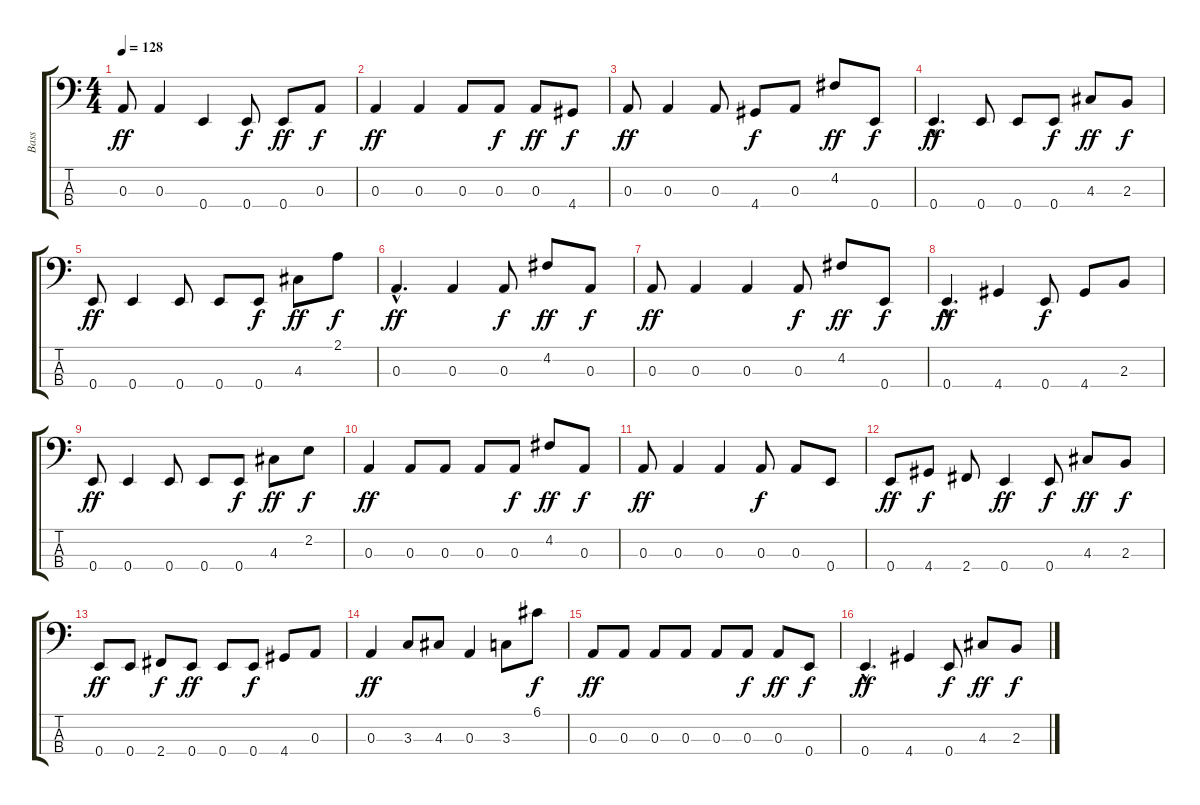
\track ("Bass" "Bass") {instrument electricbasspick}
\staff {score tabs}
\tuning (G2 D2 A1 E1) {hide}
\ts (4 4)
\tempo 128
\clef f4
\ks c
0.3.8{dy ff} 0.3.4 0.4.4 0.4.8{dy f} 0.4.8{dy ff} 0.3.8{dy f} |
0.3.4{dy ff} 0.3.4 0.3.8 0.3.8{dy f} 0.3.8{dy ff} 4.4.8{dy f} |
0.3.8{dy ff} 0.3.4 0.3.8 4.4.8{dy f} 0.3.8 4.2.8{dy ff} 0.4.8{dy f} |
0.4{hac}.4{d dy ff} 0.4.8 0.4.8 0.4.8{dy f} 4.3.8{dy ff} 2.3.8{dy f} |
0.4.8{dy ff} 0.4.4 0.4.8 0.4.8 0.4.8{dy f} 4.3.8{dy ff} 2.1.8{dy f} |
0.3{hac}.4{d dy ff} 0.3.4 0.3.8{dy f} 4.2.8{dy ff} 0.3.8{dy f} |
0.3.8{dy ff} 0.3.4 0.3.4 0.3.8{dy f} 4.2.8{dy ff} 0.4.8{dy f} |
0.4{hac}.4{d dy ff} 4.4.4 0.4.8{dy f} 4.4.8 2.3.8 |
0.4.8{dy ff} 0.4.4 0.4.8 0.4.8 0.4.8{dy f} 4.3.8{dy ff} 2.2.8{dy f} |
0.3.4{dy ff} 0.3.8 0.3.8 0.3.8 0.3.8{dy f} 4.2.8{dy ff} 0.3.8{dy f} |
0.3.8{dy ff} 0.3.4 0.3.4 0.3.8{dy f} 0.3.8 0.4.8 |
0.4.8{dy ff} 4.4.8{dy f} 2.4.8 0.4.4{dy ff} 0.4.8{dy f} 4.3.8{dy ff} 2.3.8{dy f} |
0.4.8{dy ff} 0.4.8 2.4.8{dy f} 0.4.8{dy ff} 0.4.8 0.4.8{dy f} 4.4.8 0.3.8 |
0.3.4{dy ff} 3.3.8 4.3.8 0.3.4 3.3.8 6.1.8{dy f} |
0.3.8{dy ff} 0.3.8 0.3.8 0.3.8 0.3.8 0.3.8{dy f} 0.3.8{dy ff} 0.4.8{dy f} |
0.4{hac}.4{d dy ff} 4.4.4 0.4.8{dy f} 4.3.8{dy ff} 2.3.8{dy f}
